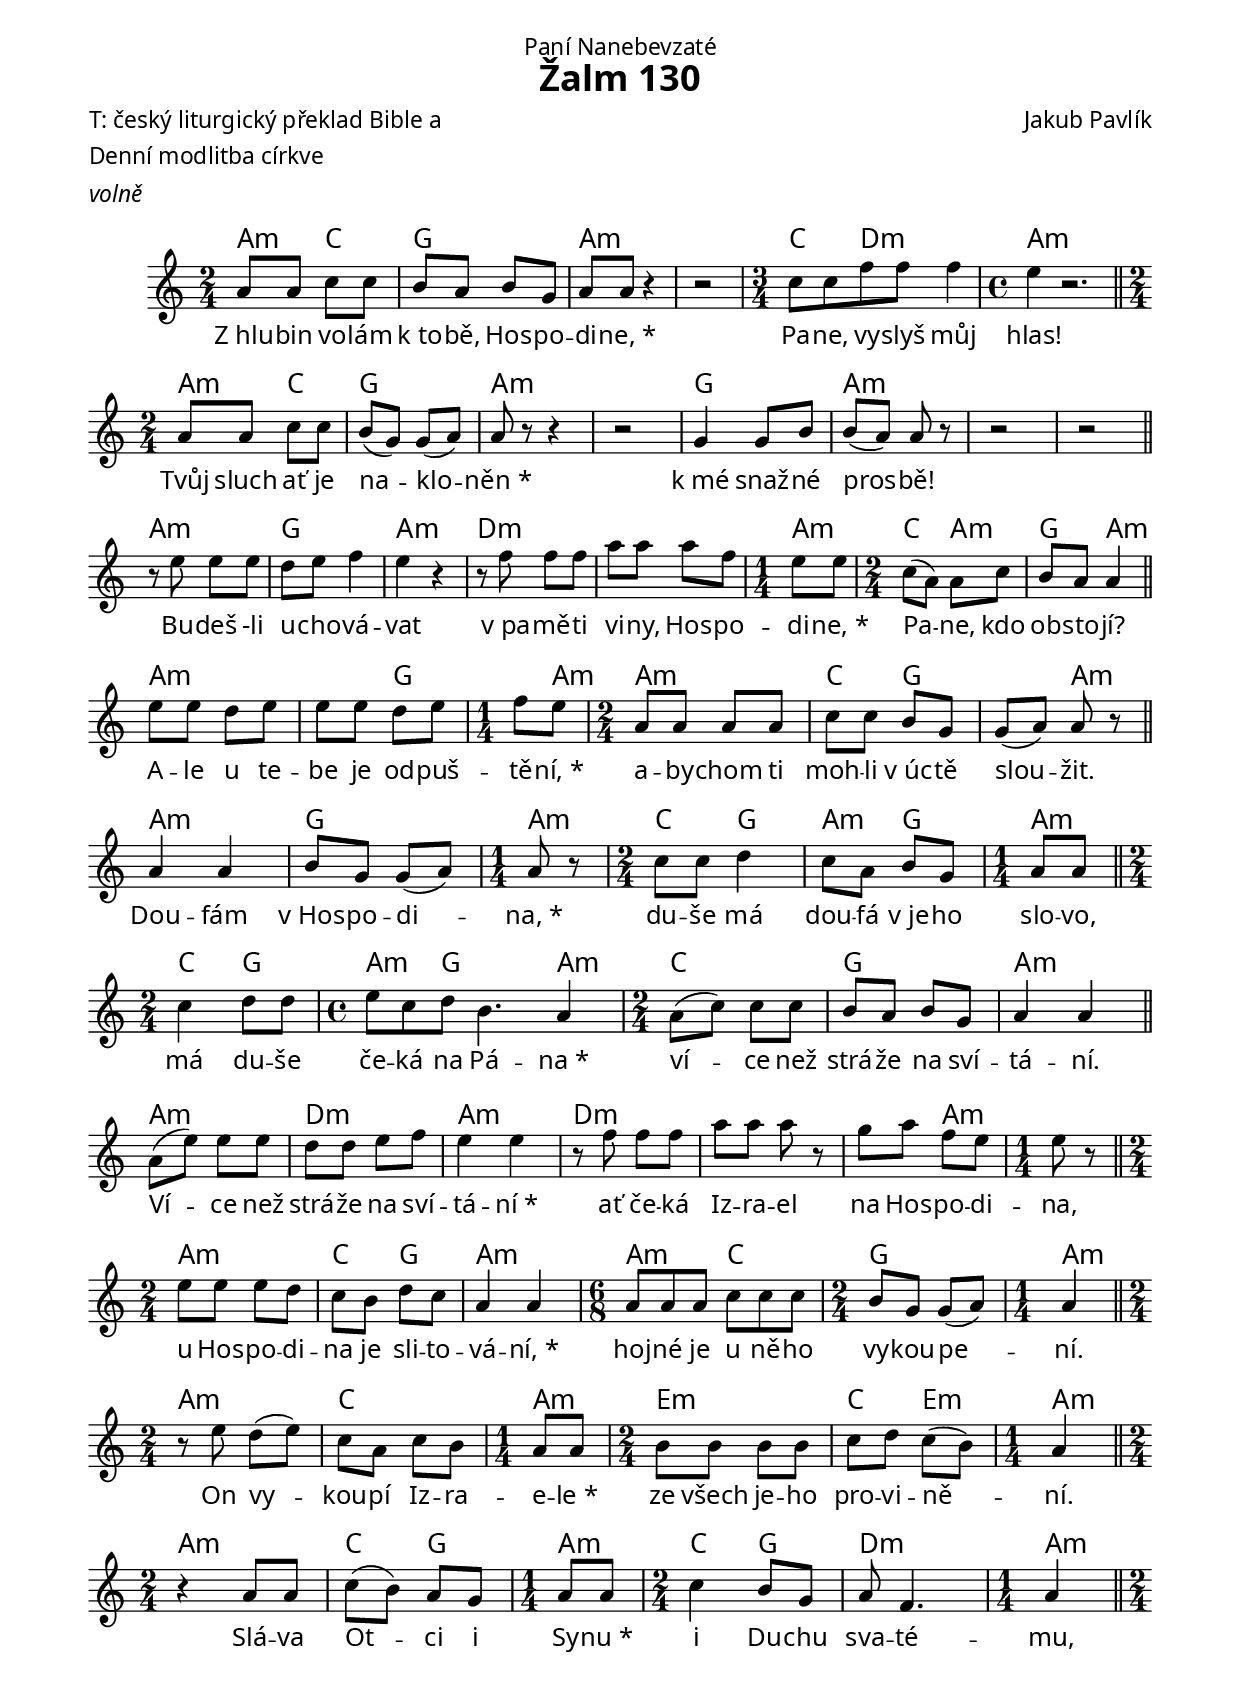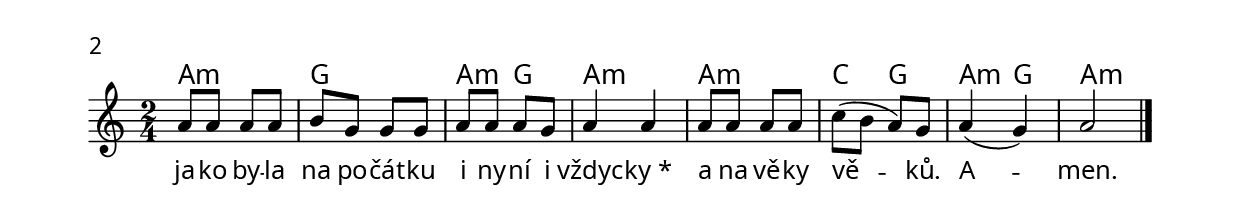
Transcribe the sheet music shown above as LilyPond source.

\version "2.15.40"

\include "spolecne/nadpisy.ly"
\include "spolecne/tiraz.ly"
\include "spolecne/layout.ly"

\header {
  title = "Žalm 130"
  composer = "Jakub Pavlík"
  poet = \markup\column{
           \line{"T: český liturgický překlad Bible a"}
           \line{"Denní modlitba církve"}
  }
  dedication = "Paní Nanebevzaté" %\markup\tiny\column{
  %  "Té, kterou jsem nikdy neměl nějak zvlášť rád," 
  %  "přestože jsem chtěl vstoupit do řádu, který se považuje za řád její;"
  %  "které přesto patří řada mých nejkrásnějších melodií;"
  %  "a o slavnosti jejíhož Nanebevzetí jsem tento nápěv napsal."
  %}
}

\layout {
  ragged-last = ##f
}

text = \lyricmode {
  %1
  Z_hlu -- bin vo -- lám k_to -- bě, Hos -- po -- di -- ne,_*
  Pa -- ne, vy -- slyš můj hlas! 
  %2
  Tvůj sluch ať je na -- klo -- něn_*
  k_mé snaž -- né pros -- bě! 
  
  %3
  Bu -- deš -li u -- cho -- vá -- vat v_pa -- mě -- ti vi -- ny, 
  Hos -- po -- di -- ne,_*
  Pa -- ne, kdo ob -- sto -- jí? 
  %4
  A -- le u te -- be je od -- puš -- tě -- ní,_*
  a -- by -- chom ti moh -- li v_úc -- tě slou -- žit. 
  
  %5
  Dou -- fám v_Hos -- po -- di -- na,_*
  du -- še má dou -- fá v_je -- ho slo -- vo, 
  %6
  má du -- še če -- ká na Pá -- na_*
  ví -- ce než strá -- že na sví -- tá -- ní. 
  
  %7
  Ví -- ce než strá -- že na sví -- tá -- ní_*
  ať če -- ká Iz -- ra -- el na Hos -- po -- di -- na, 
  %8
  % ne -- boť 
  u Hos -- po -- di -- na je sli -- to -- vá -- ní,_*
  hoj -- né je u ně -- ho vy -- kou -- pe -- ní. 
  %9
  On vy -- kou -- pí Iz -- ra -- e -- le_*
  ze všech je -- ho pro -- vi -- ně -- ní.
  
  %10
  Slá -- va Ot -- ci i Sy -- nu_*
  i Du -- chu sva -- té -- mu,
  %11
  ja -- ko by -- la na po -- čát -- ku i ny -- ní i vždyc -- ky_*
  a na vě -- ky vě -- ků. A -- men.
}

akordy = \chords {
  %1
  a4:m c g2 a4:m s2.
  c4 d2:m a4:m s2.
  %2
  a4:m c g2 a4:m s4 s2
  g2 a2:m s2 s2
  
  %3
  a2:m g a:m d1:m a4:m
  c4 a:m g a:m
  %4
  a2.:m g4. a8:m
  a2:m c4 g2 a4:m
  
  %5
  a2:m g a4:m
  c4 g a:m g a:m
  %6
  c4 g a:m g2 a4:m
  c2 g a:m
  
  %7
  a2:m d:m a:m 
  d4*5:m a2:m
  %8
  a2:m c4 g4 a2:m
  a4.:m c g2 a4:m
  %9
  a2:m c2 a4:m
  e2:m c4 e4:m a4:m
  
  %10
  a2:m c4 g4 a4:m
  c4 g4 d2:m a4:m
  %11
  a2:m g2 a4:m g4 a2:m
  a2:m c4 g4 a4:m g4 a2:m
}

% puvodne znacky pro polovers a konec verse
po = {}
ve = {}

melodie = \relative c'' {
  \override Score.RehearsalMark #'break-align-symbols = #'(staff-bar)
  % chci znacky na konci radku, ne na zacatku noveho
  \override Score.RehearsalMark #'break-visibility = #begin-of-line-invisible
  
  \key a \minor
  \time 2/4
    
  %1
  a8 a c c | b a b g a a r4 r2 \po
  \time 3/4 c8 c f f f4 \time 4/4 e r2. \bar "||" \break
  %2
  \time 2/4 a,8 a c c | b( g) g( a) a r r4 r2 \po
  g4 g8 b b( a) a r r2 r2 \bar "||" \break
  
  %3
  r8 e'8 e e | d e f4 | e r | r8 f f f | a a a f | \time 1/4 e e \po
  \time 2/4 c8( a) a c | b a a4 \bar "||" \break
  %4
  e'8 e d e | e e d e | \time 1/4 f e \po
  \time 2/4 a,8 a a a | c c b g | g( a) a r \bar "||" \break
  
  %5
  a4 a | b8 g g( a) \time 1/4 a r \po
  \time 2/4 c8 c d4 | c8 a b g | \time 1/4 a a \bar "||" \break
  %6
  \time 2/4 c4 d8 d | \time 4/4 e c d b4. a4 \po
  \time 2/4 a8( c) c c b a b g a4 a \bar "||" \break
  
  %7
  a8( e') e e | d d e f | e4 e | \po
  r8 f f f a a a r g a f e \time 1/4 e r \bar "||" \break
  % 8
  \time 2/4 e8 e e d c b d c a4 a \po
  \time 6/8 a8 a a c c c \time 2/4 b g g( a) \time 1/4 a4 \bar "||" \break
  %9
  \time 2/4 r8 e'8 d( e) c a c b \time 1/4 a a \po
  \time 2/4 b8 b b b c d c( b) \time 1/4 a4 \bar "||" \break
  
  %10
  \time 2/4 r4 a8 a | c( b) a g \time 1/4 a a \po
  \time 2/4 c4 b8 g a f4. \time 1/4 a4 \bar "||" \break
  %11
  \time 2/4 a8 a a a | b g g g | a a a g | a4 a \po
  a8 a a a | c( b a) g | a4( g) | a2 \bar "|."
}

\markup\italic{volně}

% zalm
\score {
  <<
    \akordy
    \melodie
    \addlyrics { \text }
  >>
  \header{
    
  }
}

%{
\pageBreak

\markup\justify{
  Antifony zpívat bez doprovodu nebo jen s velmi lehkým,
  rytmus nezdůrazňujícím doprovodem
  a o něco pomaleji než žalm.
}

\score {
  <<
    \chords { c2 g2 g2 f2 g2 c2}
    \relative c'' {
      c4 b a8 g a g \breathe
      r g g g a a g f e d d r
      c d c4 c \bar "|." 
    }
    \addlyrics {
      Chval -- te Hos -- po -- di -- na pro je -- ho svr -- cho -- va -- nou 
      ve -- leb -- nost. A -- le -- lu -- ja.
    }
  >>
  \header {
    piece = "neděle 2.t. žaltáře, r.ch., 3. ant."
  }
}
%}
